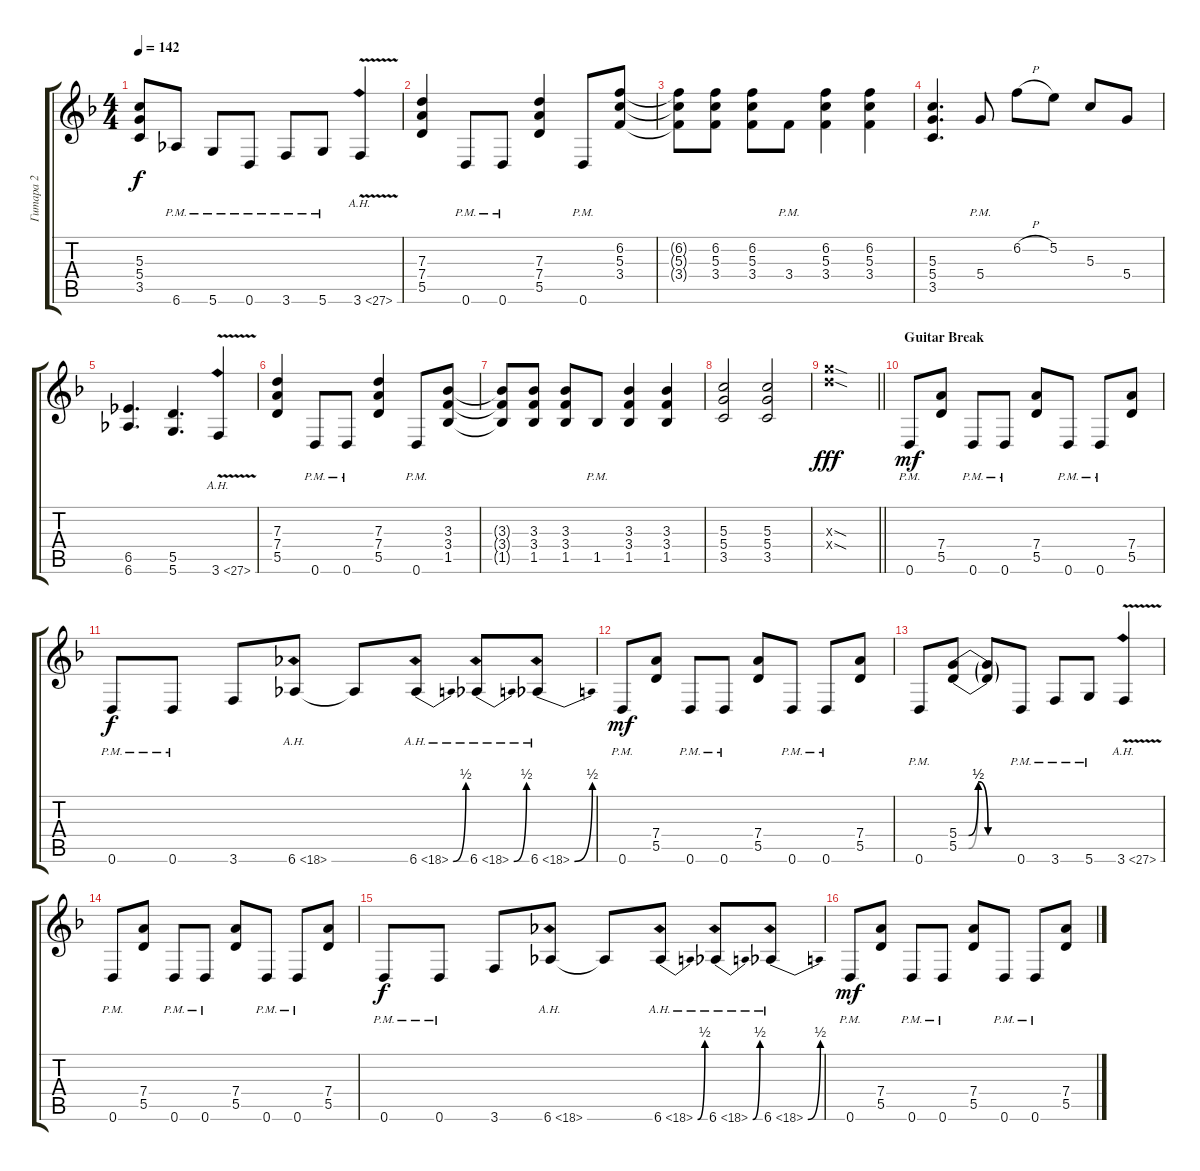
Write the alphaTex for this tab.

\track ("Гитара 2" "Гитара 2") {instrument distortionguitar}
\staff {score tabs}
\tuning (E4 B3 G3 D3 A2 D2) {hide}
\ts (4 4)
\tempo 142
\clef g2
\ks dminor
(5.3{t} 5.4{t} 3.5{t}).8{dy f} 6.6{pm}.8 5.6{pm}.8 0.6{pm}.8 3.6{pm}.8 5.6{pm}.8 3.6{ah 24 v}.4 |
(7.3 7.4 5.5).4 0.6{pm}.8 0.6{pm}.8 (7.3 7.4 5.5).4 0.6{pm}.8 (6.2 5.3 3.4).8 |
(6.2{t} 5.3{t} 3.4{t}).8 (6.2 5.3 3.4).8 (6.2 5.3 3.4).8 3.4{pm}.8 (6.2 5.3 3.4).4 (6.2 5.3 3.4).4 |
(5.3 5.4 3.5).4{d} 5.4{pm}.8 6.2{h}.8 5.2.8 5.3.8 5.4.8 |
(6.5 6.6).4{d} (5.5 5.6).4{d} 3.6{ah 24 v}.4 |
(7.3 7.4 5.5).4 0.6{pm}.8 0.6{pm}.8 (7.3 7.4 5.5).4 0.6{pm}.8 (3.3 3.4 1.5).8 |
(3.3{t} 3.4{t} 1.5{t}).8 (3.3 3.4 1.5).8 (3.3 3.4 1.5).8 1.5{pm}.8 (3.3 3.4 1.5).4 (3.3 3.4 1.5).4 |
(5.3 5.4 3.5).2 (5.3 5.4 3.5).2 |
\barLineRight lightlight
(12.3{sod x} 12.4{sod x}).1{dy fff} |
\section ("" "Guitar Break")
0.6{pm}.8{dy mf} (7.4 5.5).8 0.6{pm}.8 0.6{pm}.8 (7.4 5.5).8 0.6{pm}.8 0.6{pm}.8 (7.4 5.5).8 |
0.6{pm}.8{dy f} 0.6{pm}.8 3.6.8 6.6{ah 12}.8 6.6{t}.8 6.6{be (bend 0 0 60 2) ah 12}.8 6.6{be (bend 0 0 60 2) ah 12}.8 6.6{be (bend 0 0 60 2) ah 12}.8 |
0.6{pm}.8{dy mf} (7.4 5.5).8 0.6{pm}.8 0.6{pm}.8 (7.4 5.5).8 0.6{pm}.8 0.6{pm}.8 (7.4 5.5).8 |
0.6{pm}.8 (5.4{be (custom 0 0 10 0 20 2 30 0 60 0)} 5.5{be (custom 0 0 10 0 20 2 30 0 60 0)}).8 (5.4{t} 5.5{t}).8 0.6{pm}.8 3.6{pm}.8 5.6{pm}.8 3.6{ah 24 v}.4 |
0.6{pm}.8 (7.4 5.5).8 0.6{pm}.8 0.6{pm}.8 (7.4 5.5).8 0.6{pm}.8 0.6{pm}.8 (7.4 5.5).8 |
0.6{pm}.8{dy f} 0.6{pm}.8 3.6.8 6.6{ah 12}.8 6.6{t}.8 6.6{be (bend 0 0 60 2) ah 12}.8 6.6{be (bend 0 0 60 2) ah 12}.8 6.6{be (bend 0 0 60 2) ah 12}.8 |
0.6{pm}.8{dy mf} (7.4 5.5).8 0.6{pm}.8 0.6{pm}.8 (7.4 5.5).8 0.6{pm}.8 0.6{pm}.8 (7.4 5.5).8
